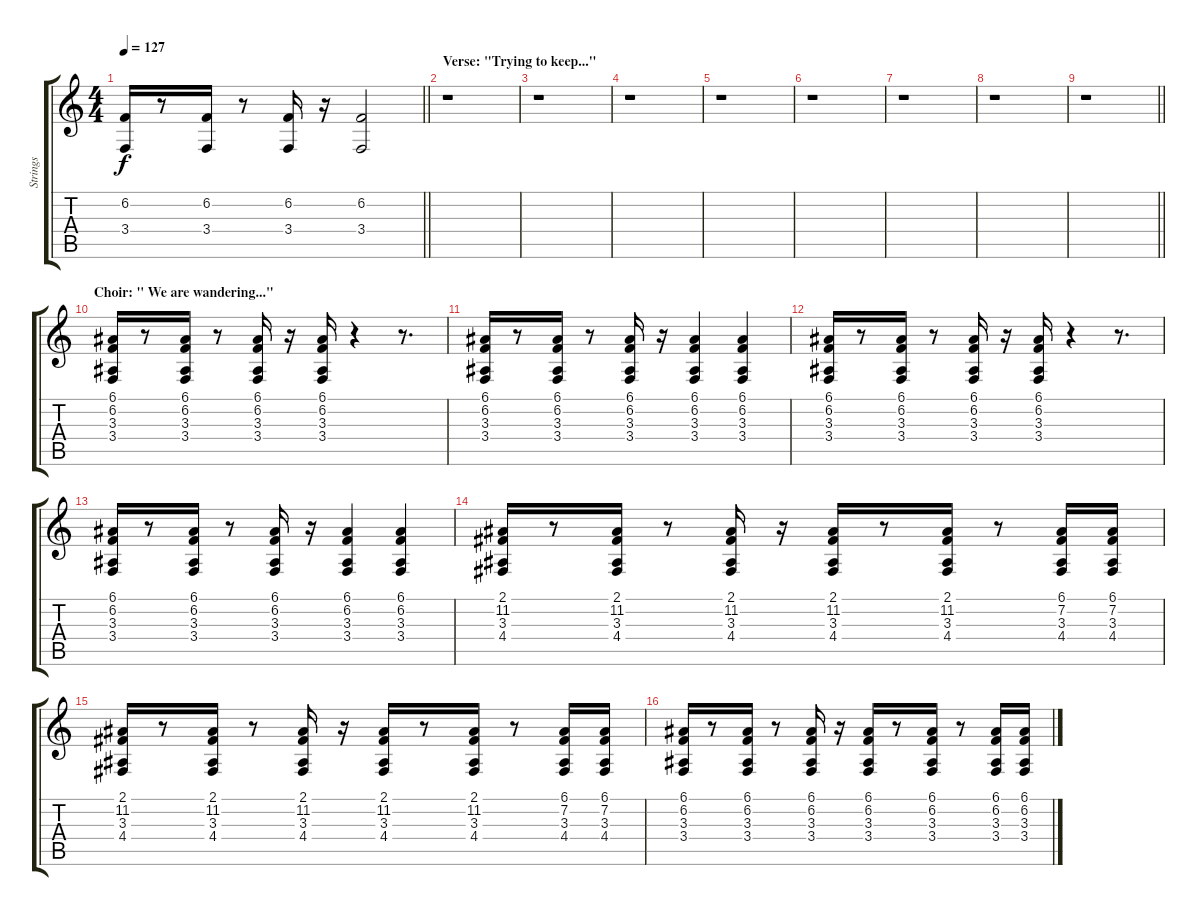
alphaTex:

\track ("Strings" "Strings") {instrument stringensemble2}
\staff {score tabs}
\tuning (E4 B3 G3 D3 A2 E2) {hide}
\ts (4 4)
\tempo 127
\clef g2
\barLineRight lightlight
\ks c
(6.2 3.4).16{dy f} r.8 (6.2 3.4).16 r.8 (6.2 3.4).16 r.16 (6.2 3.4).2 |
\section ("" "Verse: \"Trying to keep...\"")
r.1 |
r.1 |
r.1 |
r.1 |
r.1 |
r.1 |
r.1 |
\barLineRight lightlight
r.1 |
\section ("" "Choir: \" We are wandering...\"")
(6.1 6.2 3.3 3.4).16{volume 10 instrument stringensemble1} r.8 (6.1 6.2 3.3 3.4).16 r.8 (6.1 6.2 3.3 3.4).16 r.16 (6.1 6.2 3.3 3.4).16 r.4 r.8{d} |
(6.1 6.2 3.3 3.4).16 r.8 (6.1 6.2 3.3 3.4).16 r.8 (6.1 6.2 3.3 3.4).16 r.16 (6.1 6.2 3.3 3.4).4 (6.1 6.2 3.3 3.4).4 |
(6.1 6.2 3.3 3.4).16 r.8 (6.1 6.2 3.3 3.4).16 r.8 (6.1 6.2 3.3 3.4).16 r.16 (6.1 6.2 3.3 3.4).16 r.4 r.8{d} |
(6.1 6.2 3.3 3.4).16 r.8 (6.1 6.2 3.3 3.4).16 r.8 (6.1 6.2 3.3 3.4).16 r.16 (6.1 6.2 3.3 3.4).4 (6.1 6.2 3.3 3.4).4 |
(2.1 11.2 3.3 4.4).16 r.8 (2.1 11.2 3.3 4.4).16 r.8 (2.1 11.2 3.3 4.4).16 r.16 (2.1 11.2 3.3 4.4).16 r.8 (2.1 11.2 3.3 4.4).16 r.8 (6.1 7.2 3.3 4.4).16 (6.1 7.2 3.3 4.4).16 |
(2.1 11.2 3.3 4.4).16 r.8 (2.1 11.2 3.3 4.4).16 r.8 (2.1 11.2 3.3 4.4).16 r.16 (2.1 11.2 3.3 4.4).16 r.8 (2.1 11.2 3.3 4.4).16 r.8 (6.1 7.2 3.3 4.4).16 (6.1 7.2 3.3 4.4).16 |
(6.1 6.2 3.3 3.4).16 r.8 (6.1 6.2 3.3 3.4).16 r.8 (6.1 6.2 3.3 3.4).16 r.16 (6.1 6.2 3.3 3.4).16 r.8 (6.1 6.2 3.3 3.4).16 r.8 (6.1 6.2 3.3 3.4).16 (6.1 6.2 3.3 3.4).16
